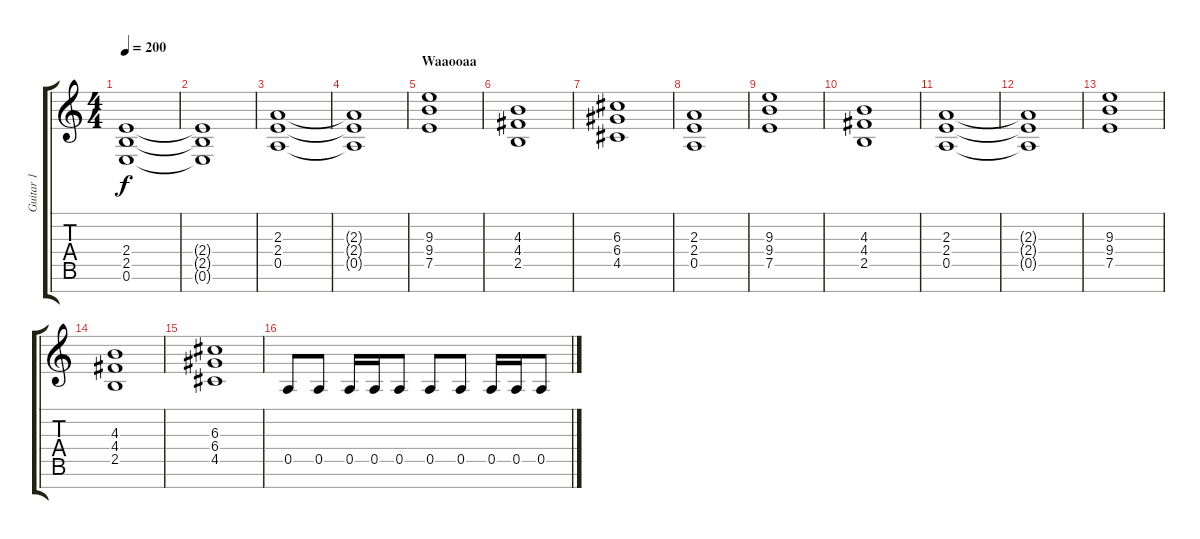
\track ("Guitar 1" "Guitar 1") {instrument overdrivenguitar}
\staff {score tabs}
\tuning (E4 B3 G3 D3 A2 E2 B1) {hide}
\ts (4 4)
\tempo 200
\clef g2
\ks c
(2.4 2.5 0.6).1{dy f} |
(2.4{t} 2.5{t} 0.6{t}).1 |
(2.3 2.4 0.5).1 |
(2.3{t} 2.4{t} 0.5{t}).1 |
\section ("" "Waaooaa")
(9.3 9.4 7.5).1 |
(4.3 4.4 2.5).1 |
(6.3 6.4 4.5).1 |
(2.3 2.4 0.5).1 |
(9.3 9.4 7.5).1 |
(4.3 4.4 2.5).1 |
(2.3 2.4 0.5).1 |
(2.3{t} 2.4{t} 0.5{t}).1 |
(9.3 9.4 7.5).1 |
(4.3 4.4 2.5).1 |
(6.3 6.4 4.5).1 |
0.5.8 0.5.8 0.5.16 0.5.16 0.5.8 0.5.8 0.5.8 0.5.16 0.5.16 0.5.8
